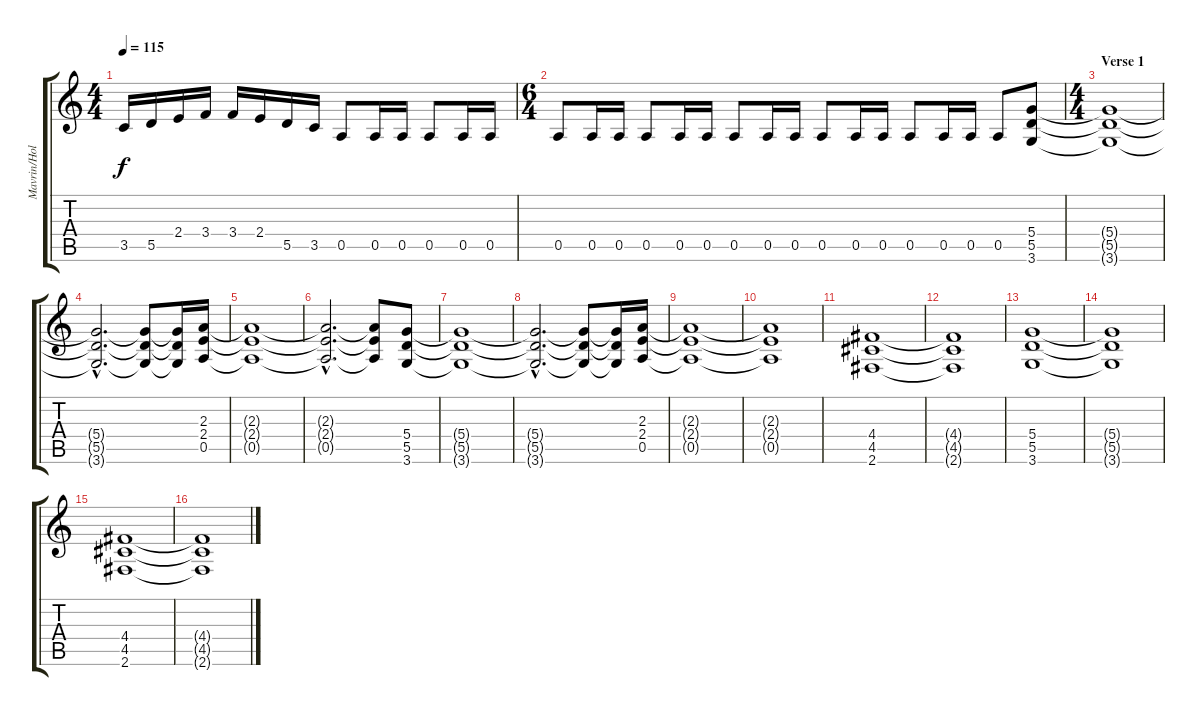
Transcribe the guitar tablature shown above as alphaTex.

\track ("Mavrin/Holstinin" "Mavrin/Hol") {instrument distortionguitar}
\staff {score tabs}
\tuning (E4 B3 G3 D3 A2 E2) {hide}
\ts (4 4)
\tempo 115
\clef g2
\ks c
3.5.16{dy f} 5.5.16 2.4.16 3.4.16 3.4.16 2.4.16 5.5.16 3.5.16 0.5.8 0.5.16 0.5.16 0.5.8 0.5.16 0.5.16 |
\ts (6 4)
0.5.8 0.5.16 0.5.16 0.5.8 0.5.16 0.5.16 0.5.8 0.5.16 0.5.16 0.5.8 0.5.16 0.5.16 0.5.8 0.5.16 0.5.16 0.5.8 (5.4 5.5 3.6).8 |
\ts (4 4)
\section ("" "Verse 1")
(5.4{t} 5.5{t} 3.6{t}).1 |
(5.4{hac t} 5.5{hac t} 3.6{hac t}).2{d} (5.4{t} 5.5{t} 3.6{t}).8 (5.4{t} 5.5{t} 3.6{t}).16 (2.3 2.4 0.5).16 |
(2.3{t} 2.4{t} 0.5{t}).1 |
(2.3{hac t} 2.4{hac t} 0.5{hac t}).2{d} (2.3{t} 2.4{t} 0.5{t}).8 (5.4 5.5 3.6).8 |
(5.4{t} 5.5{t} 3.6{t}).1 |
(5.4{hac t} 5.5{hac t} 3.6{hac t}).2{d} (5.4{t} 5.5{t} 3.6{t}).8 (5.4{t} 5.5{t} 3.6{t}).16 (2.3 2.4 0.5).16 |
(2.3{t} 2.4{t} 0.5{t}).1 |
(2.3{t} 2.4{t} 0.5{t}).1 |
(4.4 4.5 2.6).1 |
(4.4{t} 4.5{t} 2.6{t}).1 |
(5.4 5.5 3.6).1 |
(5.4{t} 5.5{t} 3.6{t}).1 |
(4.4 4.5 2.6).1 |
(4.4{t} 4.5{t} 2.6{t}).1
